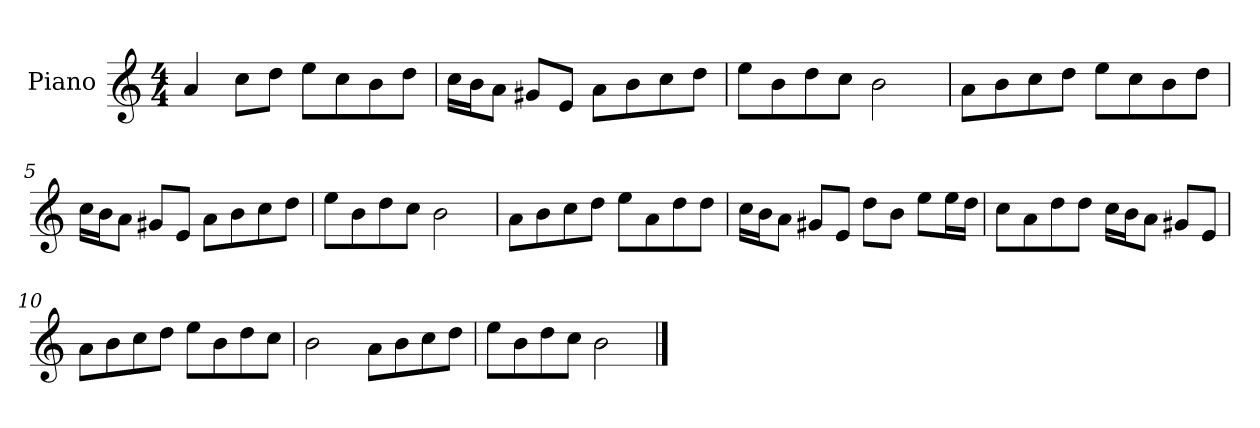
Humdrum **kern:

**kern
*part1
*staff1
*I"Piano
*I'P-no
*clefG2
*k[]
*M4/4
*MM90
=1
4a/
8cc\L
8dd\J
8ee\L
8cc\
8b\
8dd\J
=2
16cc\LL
16b\J
8a\J
8g#X/L
8e/J
8a\L
8b\
8cc\
8dd\J
=3
8ee\L
8b\
8dd\
8cc\J
2b\
=4
8a\L
8b\
8cc\
8dd\J
8ee\L
8cc\
8b\
8dd\J
=5
16cc\LL
16b\J
8a\J
8g#X/L
8e/J
8a\L
8b\
8cc\
8dd\J
!!LO:LB:g=z
=6
8ee\L
8b\
8dd\
8cc\J
2b\
=7
8a\L
8b\
8cc\
8dd\J
8ee\L
8a\
8dd\
8dd\J
=8
16cc\LL
16b\J
8a\J
8g#X/L
8e/J
8dd\L
8b\J
8ee\L
16ee\L
16dd\JJ
=9
8cc\L
8a\
8dd\
8dd\J
16cc\LL
16b\J
8a\J
8g#X/L
8e/J
=10
8a\L
8b\
8cc\
8dd\J
8ee\L
8b\
8dd\
8cc\J
!!LO:LB:g=z
=11
2b\
8a\L
8b\
8cc\
8dd\J
=12
8ee\L
8b\
8dd\
8cc\J
2b\
==
*-
